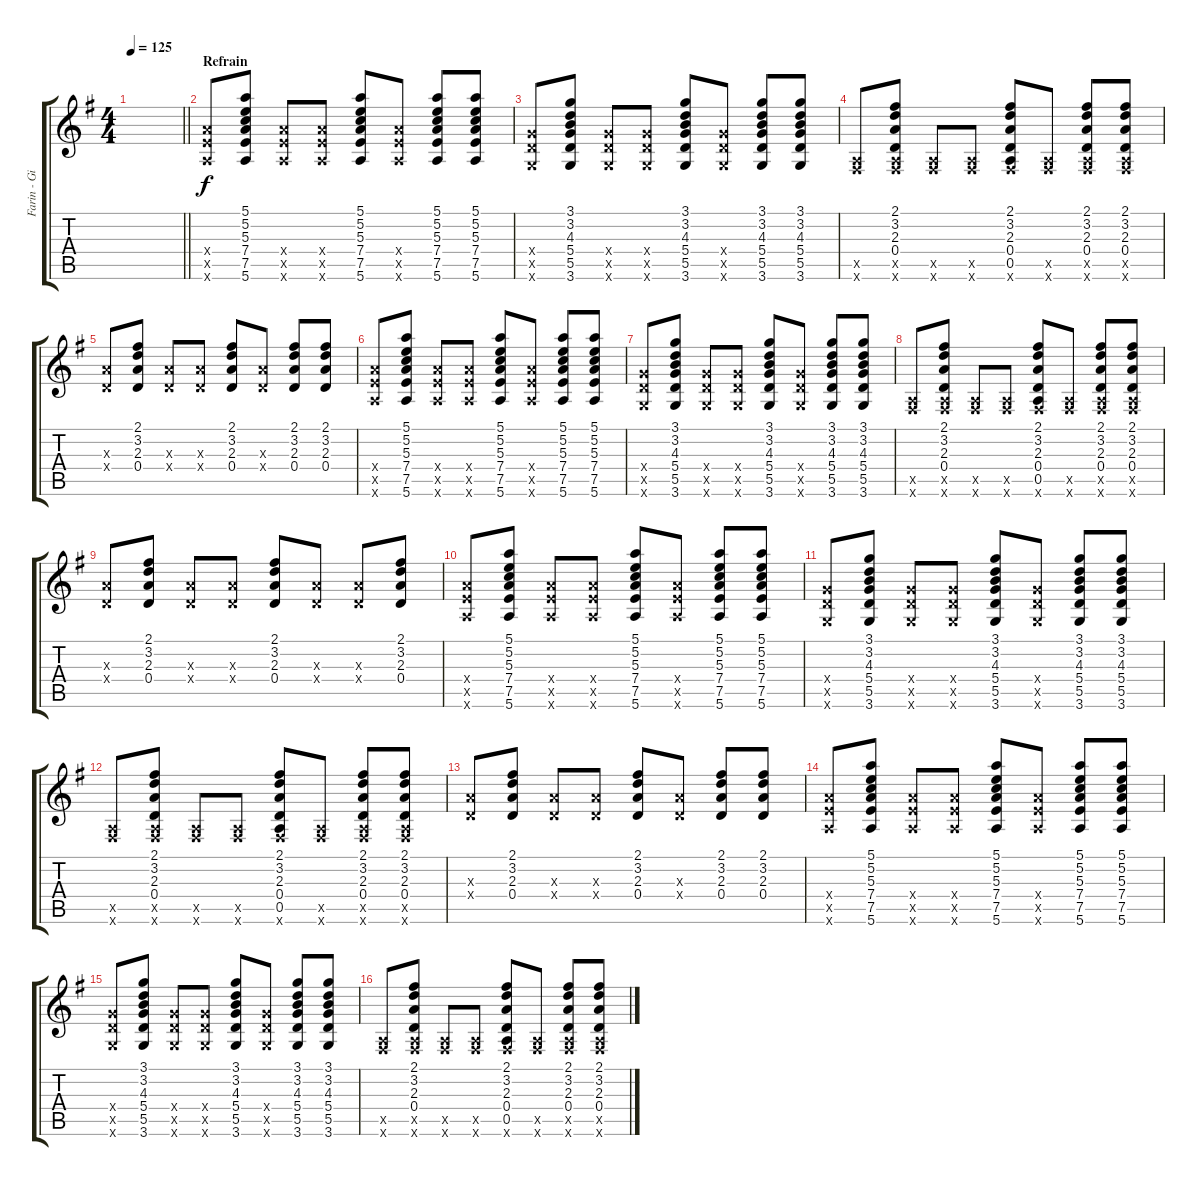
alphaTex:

\track ("Farin - Gitarre 1 (Verzerrt)" "Farin - Gi") {instrument overdrivenguitar}
\staff {score tabs}
\tuning (E4 B3 G3 D3 A2 E2) {hide}
\ts (4 4)
\tempo 125
\clef g2
\barLineRight lightlight
\ks g
|
\section ("" "Refrain")
(7.4{x} 7.5{x} 5.6{x}).8 (5.1 5.2 5.3 7.4 7.5 5.6).8 (7.4{x} 7.5{x} 5.6{x}).8 (7.4{x} 7.5{x} 5.6{x}).8 (5.1 5.2 5.3 7.4 7.5 5.6).8 (7.4{x} 7.5{x} 5.6{x}).8 (5.1 5.2 5.3 7.4 7.5 5.6).8 (5.1 5.2 5.3 7.4 7.5 5.6).8 |
(5.4{x} 5.5{x} 3.6{x}).8 (3.1 3.2 4.3 5.4 5.5 3.6).8 (5.4{x} 5.5{x} 3.6{x}).8 (5.4{x} 5.5{x} 3.6{x}).8 (3.1 3.2 4.3 5.4 5.5 3.6).8 (5.4{x} 5.5{x} 3.6{x}).8 (3.1 3.2 4.3 5.4 5.5 3.6).8 (3.1 3.2 4.3 5.4 5.5 3.6).8 |
(0.5{x} 2.6{x}).8 (2.1 3.2 2.3 0.4 0.5{x} 2.6{x}).8 (0.5{x} 2.6{x}).8 (0.5{x} 2.6{x}).8 (2.1 3.2 2.3 0.4 0.5 2.6{x}).8 (0.5{x} 2.6{x}).8 (2.1 3.2 2.3 0.4 0.5{x} 2.6{x}).8 (2.1 3.2 2.3 0.4 0.5{x} 2.6{x}).8 |
(2.3{x} 0.4{x}).8 (2.1 3.2 2.3 0.4).8 (2.3{x} 0.4{x}).8 (2.3{x} 0.4{x}).8 (2.1 3.2 2.3 0.4).8 (2.3{x} 0.4{x}).8 (2.1 3.2 2.3 0.4).8 (2.1 3.2 2.3 0.4).8 |
(7.4{x} 7.5{x} 5.6{x}).8 (5.1 5.2 5.3 7.4 7.5 5.6).8 (7.4{x} 7.5{x} 5.6{x}).8 (7.4{x} 7.5{x} 5.6{x}).8 (5.1 5.2 5.3 7.4 7.5 5.6).8 (7.4{x} 7.5{x} 5.6{x}).8 (5.1 5.2 5.3 7.4 7.5 5.6).8 (5.1 5.2 5.3 7.4 7.5 5.6).8 |
(5.4{x} 5.5{x} 3.6{x}).8 (3.1 3.2 4.3 5.4 5.5 3.6).8 (5.4{x} 5.5{x} 3.6{x}).8 (5.4{x} 5.5{x} 3.6{x}).8 (3.1 3.2 4.3 5.4 5.5 3.6).8 (5.4{x} 5.5{x} 3.6{x}).8 (3.1 3.2 4.3 5.4 5.5 3.6).8 (3.1 3.2 4.3 5.4 5.5 3.6).8 |
(0.5{x} 2.6{x}).8 (2.1 3.2 2.3 0.4 0.5{x} 2.6{x}).8 (0.5{x} 2.6{x}).8 (0.5{x} 2.6{x}).8 (2.1 3.2 2.3 0.4 0.5 2.6{x}).8 (0.5{x} 2.6{x}).8 (2.1 3.2 2.3 0.4 0.5{x} 2.6{x}).8 (2.1 3.2 2.3 0.4 0.5{x} 2.6{x}).8 |
(2.3{x} 0.4{x}).8 (2.1 3.2 2.3 0.4).8 (2.3{x} 0.4{x}).8 (2.3{x} 0.4{x}).8 (2.1 3.2 2.3 0.4).8 (2.3{x} 0.4{x}).8 (2.3{x} 0.4{x}).8 (2.1 3.2 2.3 0.4).8 |
(7.4{x} 7.5{x} 5.6{x}).8 (5.1 5.2 5.3 7.4 7.5 5.6).8 (7.4{x} 7.5{x} 5.6{x}).8 (7.4{x} 7.5{x} 5.6{x}).8 (5.1 5.2 5.3 7.4 7.5 5.6).8 (7.4{x} 7.5{x} 5.6{x}).8 (5.1 5.2 5.3 7.4 7.5 5.6).8 (5.1 5.2 5.3 7.4 7.5 5.6).8 |
(5.4{x} 5.5{x} 3.6{x}).8 (3.1 3.2 4.3 5.4 5.5 3.6).8 (5.4{x} 5.5{x} 3.6{x}).8 (5.4{x} 5.5{x} 3.6{x}).8 (3.1 3.2 4.3 5.4 5.5 3.6).8 (5.4{x} 5.5{x} 3.6{x}).8 (3.1 3.2 4.3 5.4 5.5 3.6).8 (3.1 3.2 4.3 5.4 5.5 3.6).8 |
(0.5{x} 2.6{x}).8 (2.1 3.2 2.3 0.4 0.5{x} 2.6{x}).8 (0.5{x} 2.6{x}).8 (0.5{x} 2.6{x}).8 (2.1 3.2 2.3 0.4 0.5 2.6{x}).8 (0.5{x} 2.6{x}).8 (2.1 3.2 2.3 0.4 0.5{x} 2.6{x}).8 (2.1 3.2 2.3 0.4 0.5{x} 2.6{x}).8 |
(2.3{x} 0.4{x}).8 (2.1 3.2 2.3 0.4).8 (2.3{x} 0.4{x}).8 (2.3{x} 0.4{x}).8 (2.1 3.2 2.3 0.4).8 (2.3{x} 0.4{x}).8 (2.1 3.2 2.3 0.4).8 (2.1 3.2 2.3 0.4).8 |
(7.4{x} 7.5{x} 5.6{x}).8 (5.1 5.2 5.3 7.4 7.5 5.6).8 (7.4{x} 7.5{x} 5.6{x}).8 (7.4{x} 7.5{x} 5.6{x}).8 (5.1 5.2 5.3 7.4 7.5 5.6).8 (7.4{x} 7.5{x} 5.6{x}).8 (5.1 5.2 5.3 7.4 7.5 5.6).8 (5.1 5.2 5.3 7.4 7.5 5.6).8 |
(5.4{x} 5.5{x} 3.6{x}).8 (3.1 3.2 4.3 5.4 5.5 3.6).8 (5.4{x} 5.5{x} 3.6{x}).8 (5.4{x} 5.5{x} 3.6{x}).8 (3.1 3.2 4.3 5.4 5.5 3.6).8 (5.4{x} 5.5{x} 3.6{x}).8 (3.1 3.2 4.3 5.4 5.5 3.6).8 (3.1 3.2 4.3 5.4 5.5 3.6).8 |
(0.5{x} 2.6{x}).8 (2.1 3.2 2.3 0.4 0.5{x} 2.6{x}).8 (0.5{x} 2.6{x}).8 (0.5{x} 2.6{x}).8 (2.1 3.2 2.3 0.4 0.5 2.6{x}).8 (0.5{x} 2.6{x}).8 (2.1 3.2 2.3 0.4 0.5{x} 2.6{x}).8 (2.1 3.2 2.3 0.4 0.5{x} 2.6{x}).8
